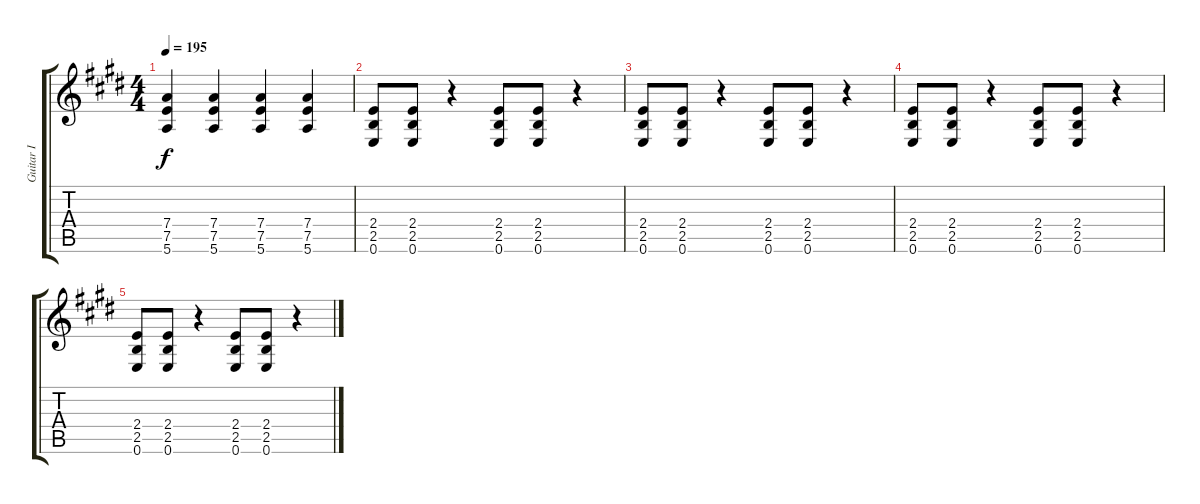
\track ("Guitar I" "Guitar I") {instrument distortionguitar}
\staff {score tabs}
\tuning (E4 B3 G3 D3 A2 E2) {hide}
\ts (4 4)
\tempo 195
\clef g2
\ks e
(7.4 7.5 5.6).4{dy f} (7.4 7.5 5.6).4 (7.4 7.5 5.6).4 (7.4 7.5 5.6).4 |
(2.4 2.5 0.6).8 (2.4 2.5 0.6).8 r.4 (2.4 2.5 0.6).8 (2.4 2.5 0.6).8 r.4 |
(2.4 2.5 0.6).8 (2.4 2.5 0.6).8 r.4 (2.4 2.5 0.6).8 (2.4 2.5 0.6).8 r.4 |
(2.4 2.5 0.6).8 (2.4 2.5 0.6).8 r.4 (2.4 2.5 0.6).8 (2.4 2.5 0.6).8 r.4 |
(2.4 2.5 0.6).8 (2.4 2.5 0.6).8 r.4 (2.4 2.5 0.6).8 (2.4 2.5 0.6).8 r.4
